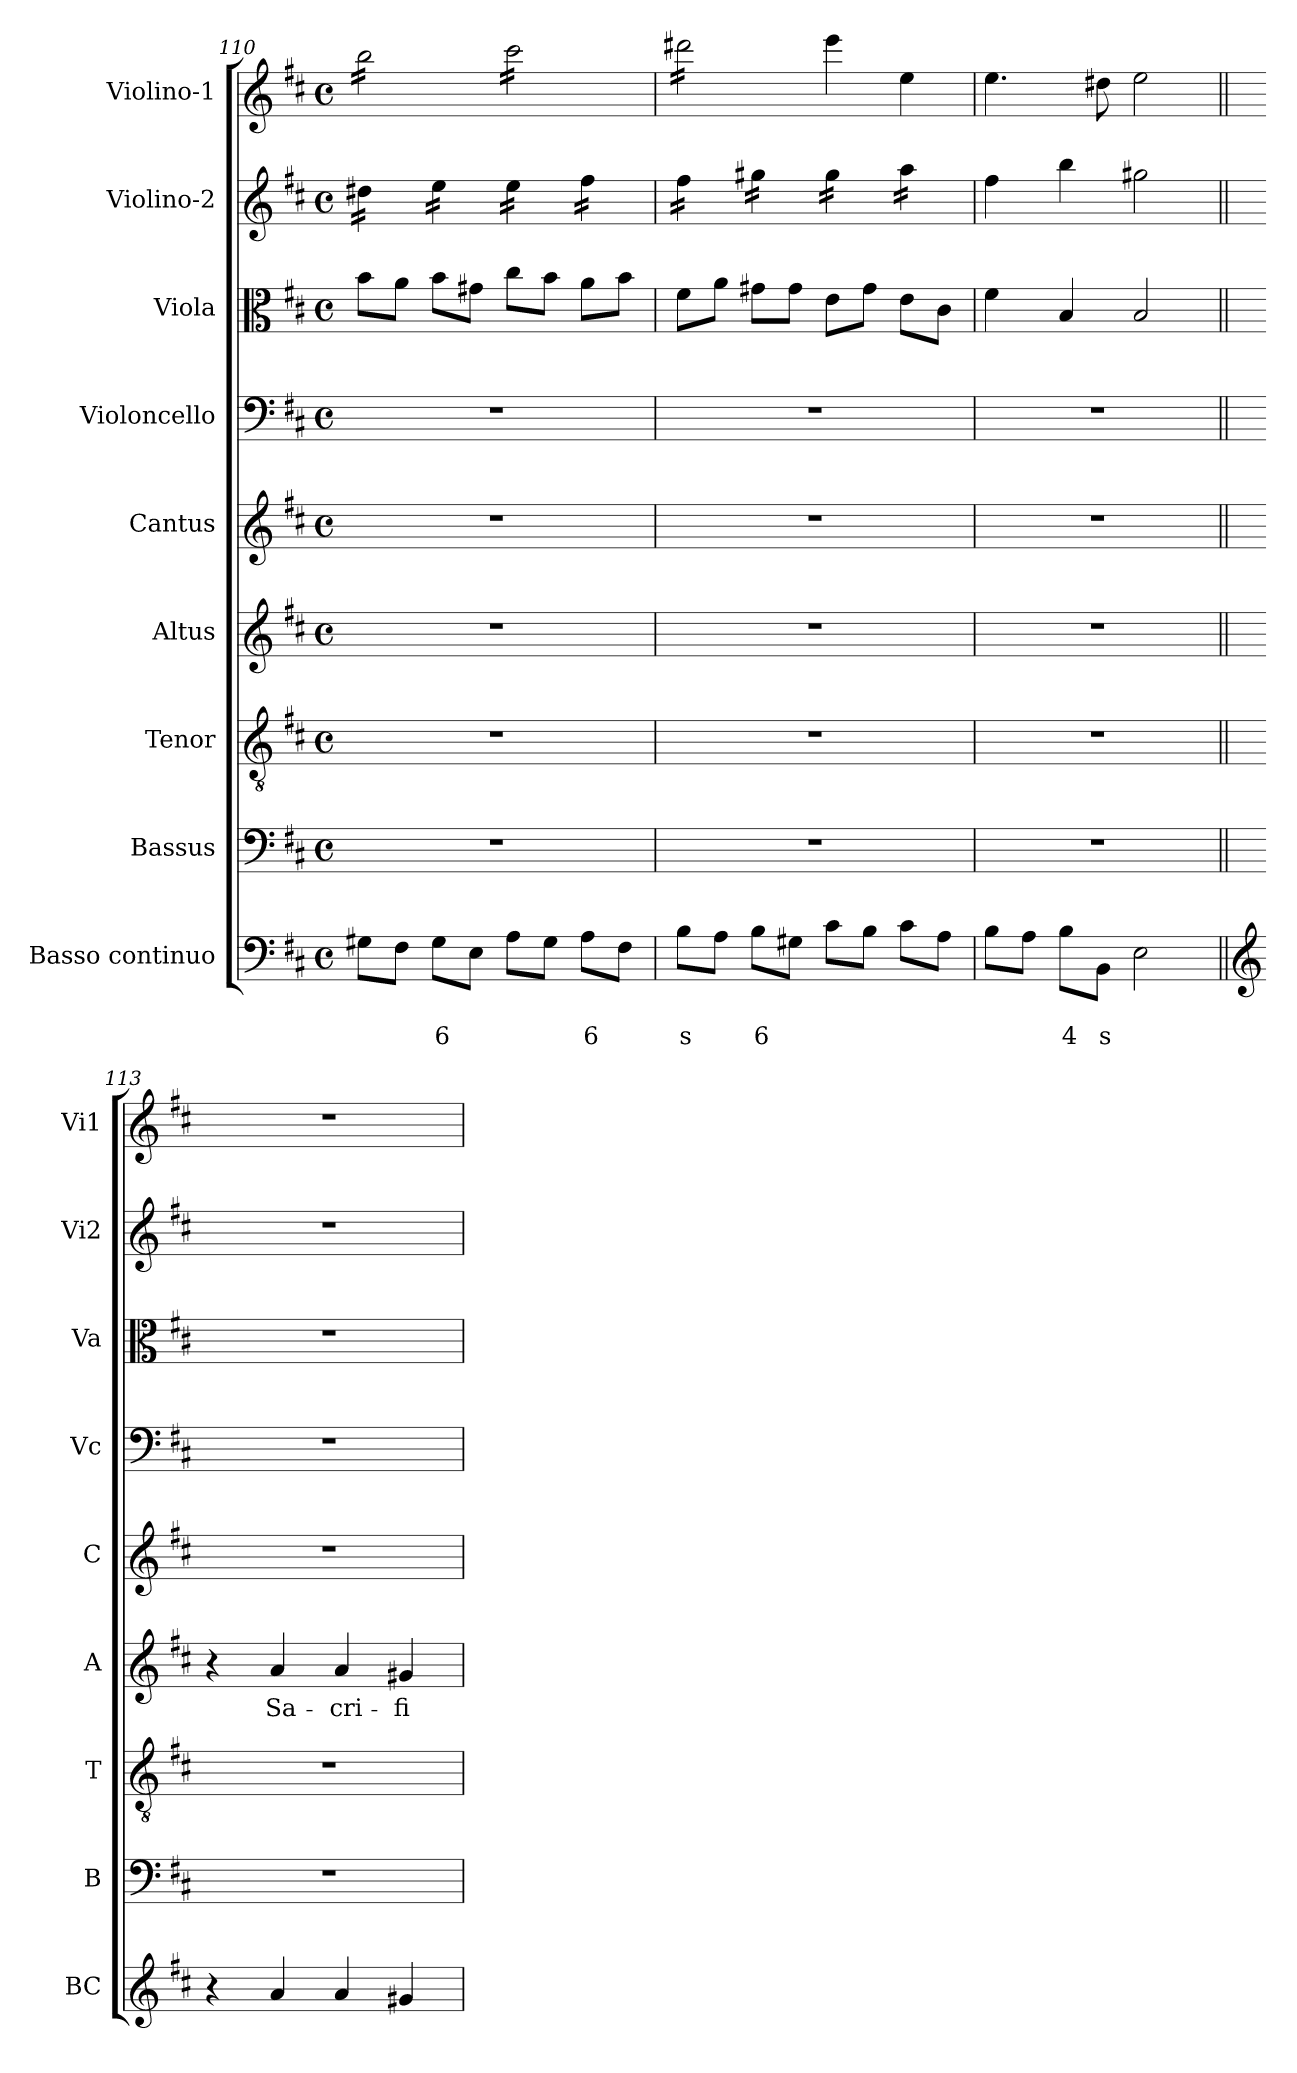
**kern	**text	**text	**kern	**kern	**kern	**text	**kern	**kern	**kern	**kern	**kern
*part9	*part9	*part9	*part8	*part7	*part6	*part6	*part5	*part4	*part3	*part2	*part1
*staff9	*staff9	*staff9	*staff8	*staff7	*staff6	*staff6	*staff5	*staff4	*staff3	*staff2	*staff1
*I"Basso continuo	*	*	*I"Bassus	*I"Tenor	*I"Altus	*	*I"Cantus	*I"Violoncello	*I"Viola	*I"Violino-2	*I"Violino-1
*I'BC	*	*	*I'B	*I'T	*I'A	*	*I'C	*I'Vc	*I'Va	*I'Vi2	*I'Vi1
*clefF4	*	*	*clefF4	*clefGv2	*clefG2	*	*clefG2	*clefF4	*clefC3	*clefG2	*clefG2
*k[f#c#]	*	*	*k[f#c#]	*k[f#c#]	*k[f#c#]	*	*k[f#c#]	*k[f#c#]	*k[f#c#]	*k[f#c#]	*k[f#c#]
*D:	*	*	*D:	*D:	*D:	*	*D:	*D:	*D:	*D:	*D:
*M4/4	*	*	*M4/4	*M4/4	*M4/4	*	*M4/4	*M4/4	*M4/4	*M4/4	*M4/4
*met(c)	*	*	*met(c)	*met(c)	*met(c)	*	*met(c)	*met(c)	*met(c)	*met(c)	*met(c)
=110	=110	=110	=110	=110	=110	=110	=110	=110	=110	=110	=110
*	*	*	*	*	*	*	*	*	*	*tremolo	*
*	*	*	*	*	*	*	*	*	*	*	*tremolo
8G#X\L	.	.	1r	1r	1r	.	1r	1r	8b\L	16dd#X\LL	16bb\LL
.	.	.	.	.	.	.	.	.	.	16dd#X\	16bb\
8F#\J	.	.	.	.	.	.	.	.	8a\J	16dd#X\	16bb\
.	.	.	.	.	.	.	.	.	.	16dd#X\JJ	16bb\
!	!	!LO:LY:b	!	!	!	!	!	!	!	!	!
8G#\L	.	6	.	.	.	.	.	.	8b\L	16ee\LL	16bb\
.	.	.	.	.	.	.	.	.	.	16ee\	16bb\
8E\J	.	.	.	.	.	.	.	.	8g#X\J	16ee\	16bb\
.	.	.	.	.	.	.	.	.	.	16ee\JJ	16bb\JJ
8A\L	.	.	.	.	.	.	.	.	8cc#\L	16ee\LL	16ccc#\LL
.	.	.	.	.	.	.	.	.	.	16ee\	16ccc#\
8G#\J	.	.	.	.	.	.	.	.	8b\J	16ee\	16ccc#\
.	.	.	.	.	.	.	.	.	.	16ee\JJ	16ccc#\
!	!	!LO:LY:b	!	!	!	!	!	!	!	!	!
8A\L	.	6	.	.	.	.	.	.	8a\L	16ff#\LL	16ccc#\
.	.	.	.	.	.	.	.	.	.	16ff#\	16ccc#\
8F#\J	.	.	.	.	.	.	.	.	8b\J	16ff#\	16ccc#\
.	.	.	.	.	.	.	.	.	.	16ff#\JJ	16ccc#\JJ
=111	=111	=111	=111	=111	=111	=111	=111	=111	=111	=111	=111
!	!	!LO:LY:b	!	!	!	!	!	!	!	!	!
8B\L	.	s	1r	1r	1r	.	1r	1r	8f#\L	16ff#\LL	16ddd#X\LL
.	.	.	.	.	.	.	.	.	.	16ff#\	16ddd#X\
8A\J	.	.	.	.	.	.	.	.	8a\J	16ff#\	16ddd#X\
.	.	.	.	.	.	.	.	.	.	16ff#\JJ	16ddd#X\
!	!	!LO:LY:b	!	!	!	!	!	!	!	!	!
8B\L	.	6	.	.	.	.	.	.	8g#X\L	16gg#X\LL	16ddd#X\
.	.	.	.	.	.	.	.	.	.	16gg#X\	16ddd#X\
8G#X\J	.	.	.	.	.	.	.	.	8g#\J	16gg#X\	16ddd#X\
.	.	.	.	.	.	.	.	.	.	16gg#X\JJ	16ddd#X\JJ
*	*	*	*	*	*	*	*	*	*	*	*Xtremolo
8c#\L	.	.	.	.	.	.	.	.	8e\L	16gg#\LL	4eee\
.	.	.	.	.	.	.	.	.	.	16gg#\	.
8B\J	.	.	.	.	.	.	.	.	8g#\J	16gg#\	.
.	.	.	.	.	.	.	.	.	.	16gg#\JJ	.
8c#\L	.	.	.	.	.	.	.	.	8e\L	16aa\LL	4ee\
.	.	.	.	.	.	.	.	.	.	16aa\	.
8A\J	.	.	.	.	.	.	.	.	8c#\J	16aa\	.
.	.	.	.	.	.	.	.	.	.	16aa\JJ	.
*	*	*	*	*	*	*	*	*	*	*Xtremolo	*
=112	=112	=112	=112	=112	=112	=112	=112	=112	=112	=112	=112
8B\L	.	.	1r	1r	1r	.	1r	1r	4f#\	4ff#\	4.ee\
8A\J	.	.	.	.	.	.	.	.	.	.	.
!	!	!LO:LY:b	!	!	!	!	!	!	!	!	!
8B\L	.	4	.	.	.	.	.	.	4B/	4bb\	.
!	!	!LO:LY:b	!	!	!	!	!	!	!	!	!
8BB\J	.	s	.	.	.	.	.	.	.	.	8dd#X\
2E\	.	.	.	.	.	.	.	.	2B/	2gg#X\	2ee\
!!LO:LB:g=z
=113||	=113||	=113||	=113||	=113||	=113||	=113||	=113||	=113||	=113||	=113||	=113||
*clefG2	*	*	*	*	*	*	*	*	*	*	*
4r	.	.	1r	1r	4r	.	1r	1r	1r	1r	1r
!	!	!	!	!	!	!LO:LY:b	!	!	!	!	!
4a/	.	.	.	.	4a/	Sa-	.	.	.	.	.
!	!	!	!	!	!	!LO:LY:b	!	!	!	!	!
4a/	.	.	.	.	4a/	-cri-	.	.	.	.	.
!	!	!	!	!	!	!LO:LY:b	!	!	!	!	!
4g#X/	.	.	.	.	4g#X/	-fi-	.	.	.	.	.
=	=	=	=	=	=	=	=	=	=	=	=
*-	*-	*-	*-	*-	*-	*-	*-	*-	*-	*-	*-
